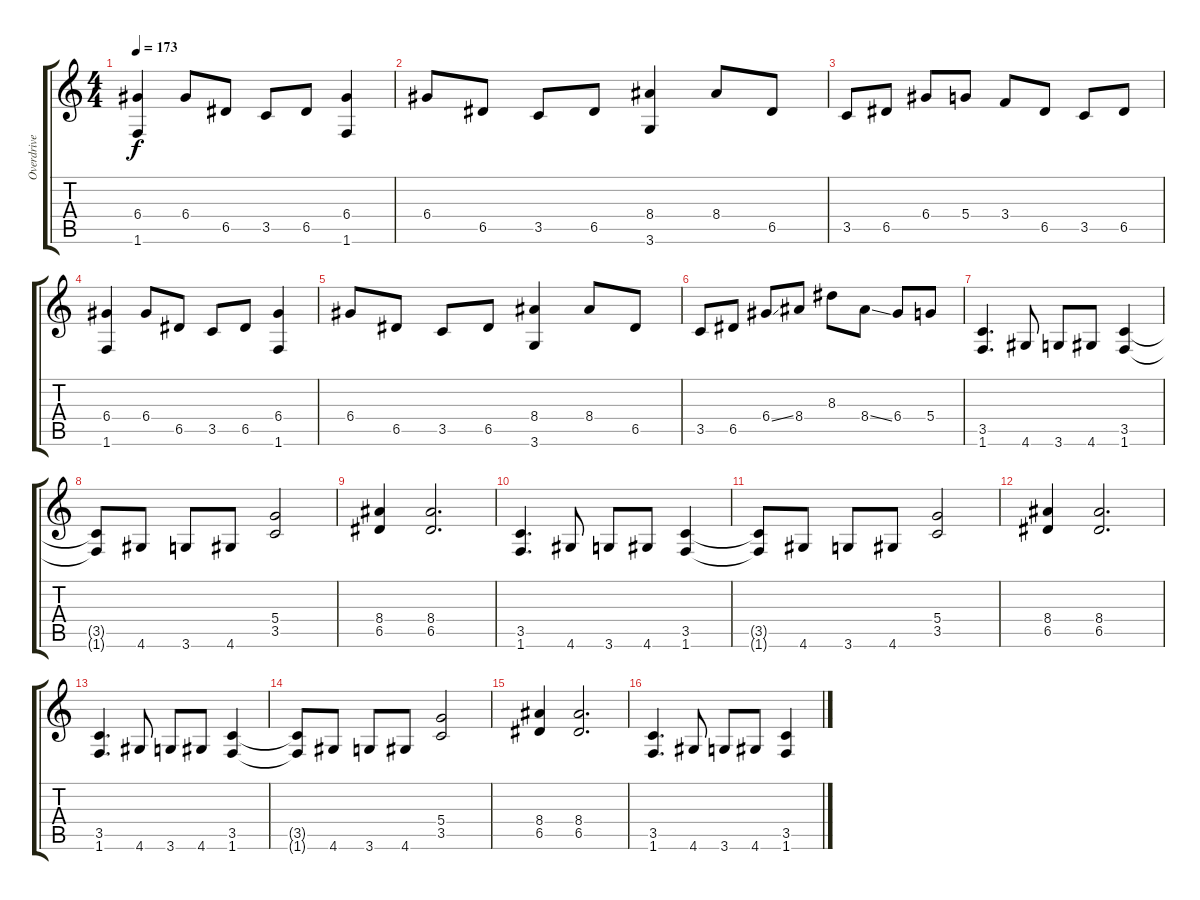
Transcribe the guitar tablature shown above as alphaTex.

\track ("Overdrive Guitar" "Overdrive ") {instrument overdrivenguitar}
\staff {score tabs}
\tuning (E4 B3 G3 D3 A2 E2) {hide}
\ts (4 4)
\tempo 173
\clef g2
\ks c
(6.4 1.6).4{dy f} 6.4.8 6.5.8 3.5.8 6.5.8 (6.4 1.6).4 |
6.4.8 6.5.8 3.5.8 6.5.8 (8.4 3.6).4 8.4.8 6.5.8 |
3.5.8 6.5.8 6.4.8 5.4.8 3.4.8 6.5.8 3.5.8 6.5.8 |
(6.4 1.6).4 6.4.8 6.5.8 3.5.8 6.5.8 (6.4 1.6).4 |
6.4.8 6.5.8 3.5.8 6.5.8 (8.4 3.6).4 8.4.8 6.5.8 |
3.5.8 6.5.8 6.4{ss}.8 8.4.8 8.3.8 8.4{ss}.8 6.4.8 5.4.8 |
(3.5 1.6).4{d} 4.6.8 3.6.8 4.6.8 (3.5 1.6).4 |
(3.5{t} 1.6{t}).8 4.6.8 3.6.8 4.6.8 (5.4 3.5).2 |
(8.4 6.5).4 (8.4 6.5).2{d} |
(3.5 1.6).4{d} 4.6.8 3.6.8 4.6.8 (3.5 1.6).4 |
(3.5{t} 1.6{t}).8 4.6.8 3.6.8 4.6.8 (5.4 3.5).2 |
(8.4 6.5).4 (8.4 6.5).2{d} |
(3.5 1.6).4{d} 4.6.8 3.6.8 4.6.8 (3.5 1.6).4 |
(3.5{t} 1.6{t}).8 4.6.8 3.6.8 4.6.8 (5.4 3.5).2 |
(8.4 6.5).4 (8.4 6.5).2{d} |
(3.5 1.6).4{d} 4.6.8 3.6.8 4.6.8 (3.5 1.6).4
